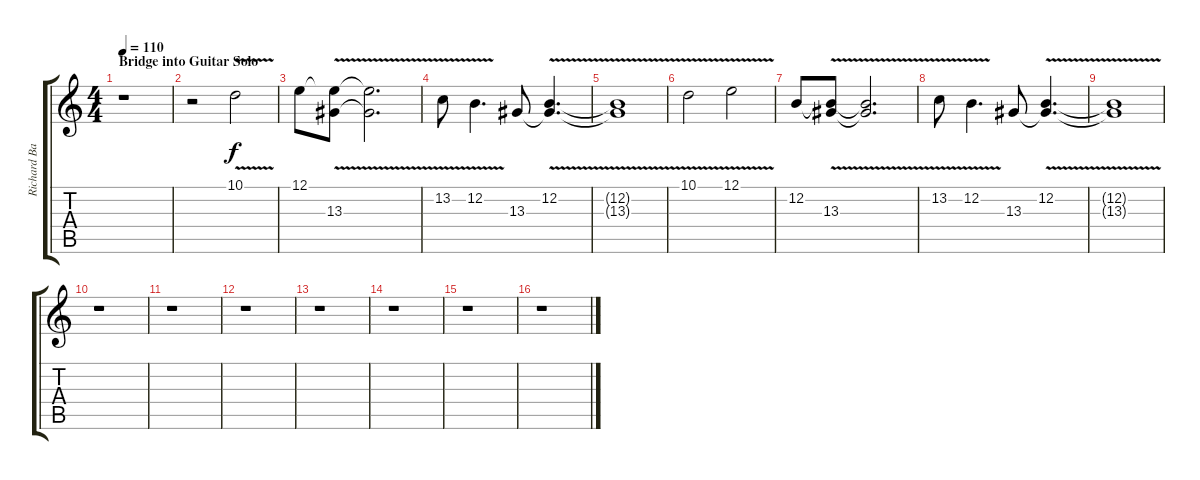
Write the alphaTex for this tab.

\track ("Richard Barbieri - Keyboard 2" "Richard Ba") {instrument celesta}
\staff {score tabs}
\tuning (E4 B3 G3 D3 A2 E2) {hide}
\ts (4 4)
\section ("" "Bridge into Guitar Solo")
\tempo 110
\clef g2
\ks c
r.1{dy f} |
r.2 10.1{v}.2 |
12.1.8 (12.1{t} 13.3{v}).8 (12.1{t} 13.3{t}).2{d} |
13.2{v}.8 12.2{v}.4{d} 13.3.8 (12.2{v} 13.3{t}).4{d} |
(12.2{t} 13.3{t}).1 |
10.1{v}.2 12.1{v}.2 |
12.2.8 (12.2{t} 13.3{v}).8 (12.2{t} 13.3{t}).2{d} |
13.2{v}.8 12.2{v}.4{d} 13.3.8 (12.2{v} 13.3{t}).4{d} |
(12.2{t} 13.3{t}).1 |
r.1 |
r.1 |
r.1 |
r.1 |
r.1 |
r.1 |
r.1
